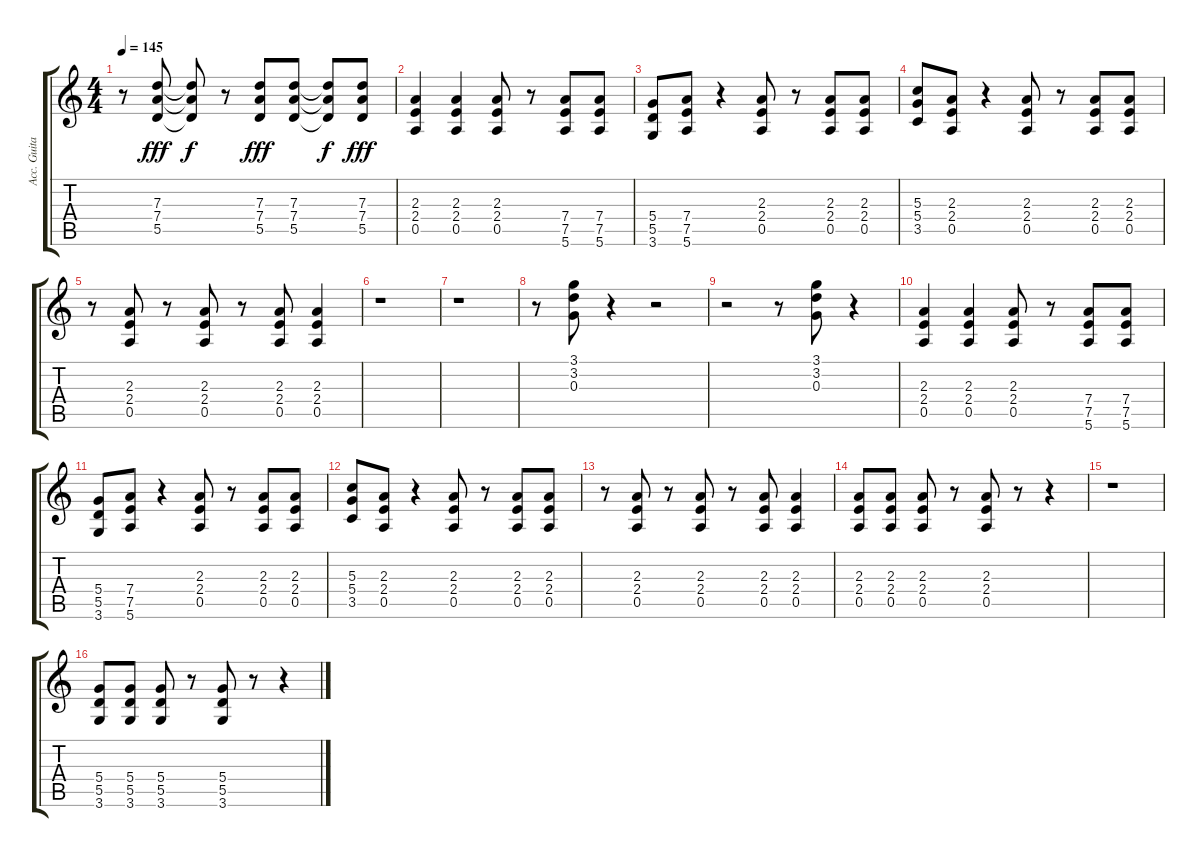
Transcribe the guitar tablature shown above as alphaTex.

\track ("Acc. Guitar left" "Acc. Guita") {instrument acousticguitarsteel}
\staff {score tabs}
\tuning (E4 B3 G3 D3 A2 E2) {hide}
\ts (4 4)
\tempo 145
\clef g2
\ks c
r.8{dy fff} (7.3 7.4 5.5).8 (7.3{t} 7.4{t} 5.5{t}).8{dy f} r.8 (7.3 7.4 5.5).8{dy fff} (7.3 7.4 5.5).8 (7.3{t} 7.4{t} 5.5{t}).8{dy f} (7.3 7.4 5.5).8{dy fff} |
(2.3 2.4 0.5).4 (2.3 2.4 0.5).4 (2.3 2.4 0.5).8 r.8 (7.4 7.5 5.6).8 (7.4 7.5 5.6).8 |
(5.4 5.5 3.6).8 (7.4 7.5 5.6).8 r.4 (2.3 2.4 0.5).8 r.8 (2.3 2.4 0.5).8 (2.3 2.4 0.5).8 |
(5.3 5.4 3.5).8 (2.3 2.4 0.5).8 r.4 (2.3 2.4 0.5).8 r.8 (2.3 2.4 0.5).8 (2.3 2.4 0.5).8 |
r.8 (2.3 2.4 0.5).8 r.8 (2.3 2.4 0.5).8 r.8 (2.3 2.4 0.5).8 (2.3 2.4 0.5).4 |
r.1 |
r.1 |
r.8 (3.1 3.2 0.3).8 r.4 r.2 |
r.2 r.8 (3.1 3.2 0.3).8 r.4 |
(2.3 2.4 0.5).4 (2.3 2.4 0.5).4 (2.3 2.4 0.5).8 r.8 (7.4 7.5 5.6).8 (7.4 7.5 5.6).8 |
(5.4 5.5 3.6).8 (7.4 7.5 5.6).8 r.4 (2.3 2.4 0.5).8 r.8 (2.3 2.4 0.5).8 (2.3 2.4 0.5).8 |
(5.3 5.4 3.5).8 (2.3 2.4 0.5).8 r.4 (2.3 2.4 0.5).8 r.8 (2.3 2.4 0.5).8 (2.3 2.4 0.5).8 |
r.8 (2.3 2.4 0.5).8 r.8 (2.3 2.4 0.5).8 r.8 (2.3 2.4 0.5).8 (2.3 2.4 0.5).4 |
(2.3 2.4 0.5).8 (2.3 2.4 0.5).8 (2.3 2.4 0.5).8 r.8 (2.3 2.4 0.5).8 r.8 r.4 |
r.1 |
(5.4 5.5 3.6).8 (5.4 5.5 3.6).8 (5.4 5.5 3.6).8 r.8 (5.4 5.5 3.6).8 r.8 r.4
